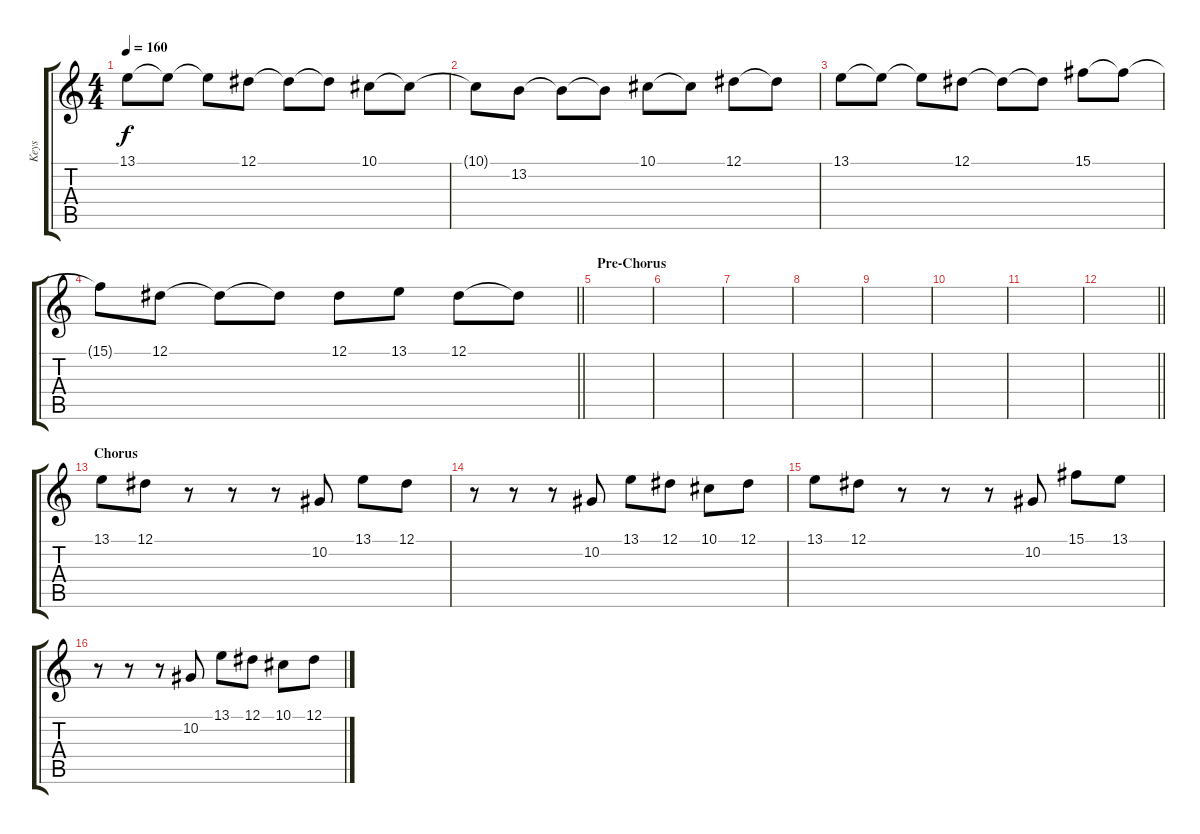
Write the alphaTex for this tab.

\track ("Keys" "Keys") {instrument lead1square}
\staff {score tabs}
\tuning (Eb4 Bb3 Gb3 Db3 Ab2 Db2) {hide}
\ts (4 4)
\tempo 160
\clef g2
\ks c
13.1.8{dy f instrument lead1square} 13.1{t}.8 13.1{t}.8 12.1.8 12.1{t}.8 12.1{t}.8 10.1.8 10.1{t}.8 |
10.1{t}.8 13.2.8 13.2{t}.8 13.2{t}.8 10.1.8 10.1{t}.8 12.1.8 12.1{t}.8 |
13.1.8 13.1{t}.8 13.1{t}.8 12.1.8 12.1{t}.8 12.1{t}.8 15.1.8 15.1{t}.8 |
\barLineRight lightlight
15.1{t}.8 12.1.8 12.1{t}.8 12.1{t}.8 12.1.8 13.1.8 12.1.8 12.1{t}.8 |
\section ("" "Pre-Chorus")
|
|
|
|
|
|
|
\barLineRight lightlight
|
\section ("" "Chorus")
13.1.8{volume 8 instrument lead1square} 12.1.8 r.8 r.8 r.8 10.2.8 13.1.8 12.1.8 |
r.8 r.8 r.8 10.2.8 13.1.8 12.1.8 10.1.8 12.1.8 |
13.1.8 12.1.8 r.8 r.8 r.8 10.2.8 15.1.8 13.1.8 |
r.8 r.8 r.8 10.2.8 13.1.8 12.1.8 10.1.8 12.1.8
